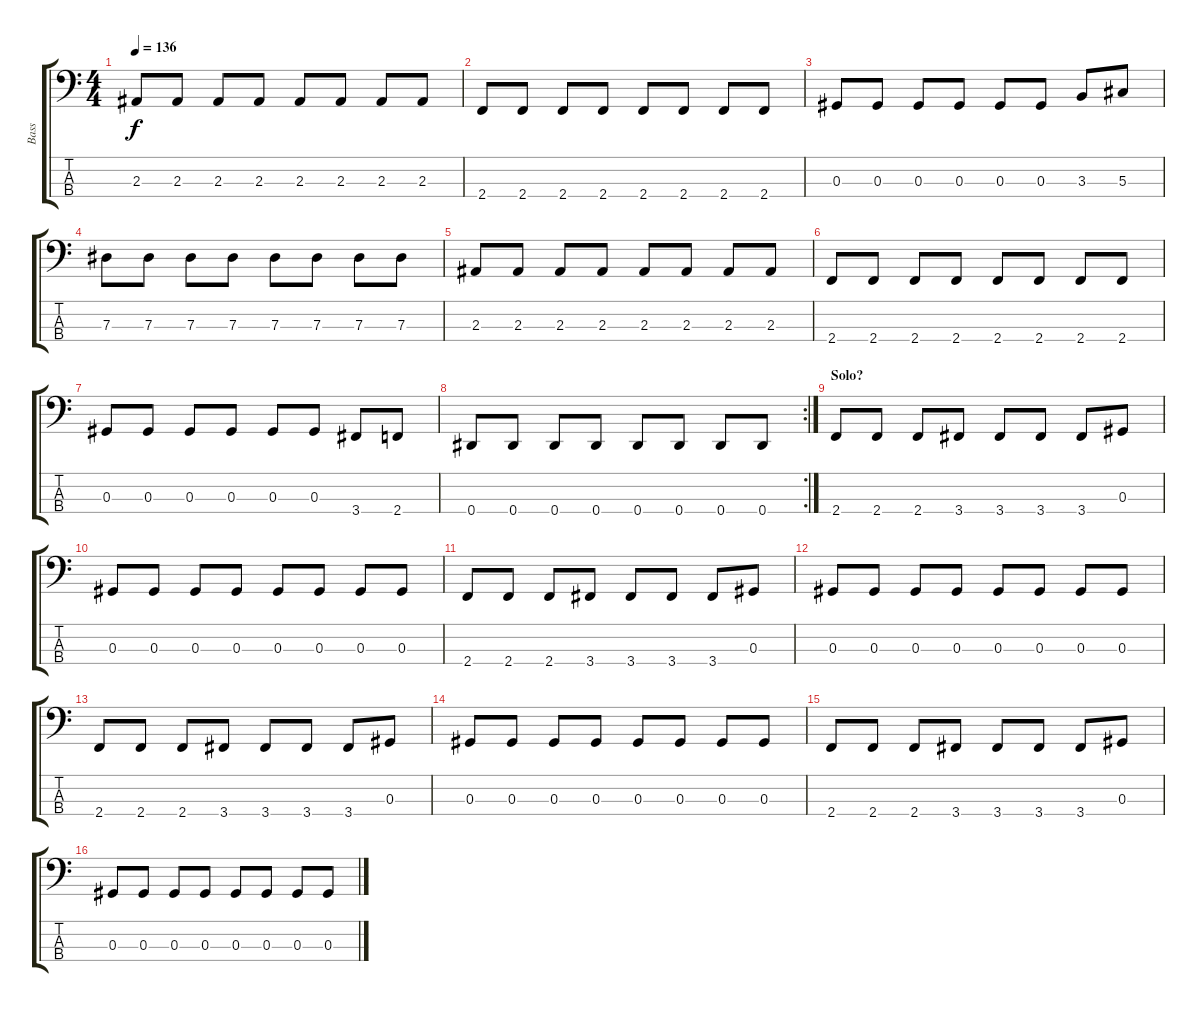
\track ("Bass" "Bass") {instrument slapbass2}
\staff {score tabs}
\tuning (Gb2 Db2 Ab1 Eb1) {hide}
\ts (4 4)
\tempo 136
\clef f4
\ks c
2.3.8{dy f} 2.3.8 2.3.8 2.3.8 2.3.8 2.3.8 2.3.8 2.3.8 |
2.4.8 2.4.8 2.4.8 2.4.8 2.4.8 2.4.8 2.4.8 2.4.8 |
0.3.8 0.3.8 0.3.8 0.3.8 0.3.8 0.3.8 3.3.8 5.3.8 |
7.3.8 7.3.8 7.3.8 7.3.8 7.3.8 7.3.8 7.3.8 7.3.8 |
2.3.8 2.3.8 2.3.8 2.3.8 2.3.8 2.3.8 2.3.8 2.3.8 |
2.4.8 2.4.8 2.4.8 2.4.8 2.4.8 2.4.8 2.4.8 2.4.8 |
0.3.8 0.3.8 0.3.8 0.3.8 0.3.8 0.3.8 3.4.8 2.4.8 |
\rc 2
0.4.8 0.4.8 0.4.8 0.4.8 0.4.8 0.4.8 0.4.8 0.4.8 |
\section ("" "Solo?")
2.4.8{volume 16} 2.4.8 2.4.8 3.4.8 3.4.8 3.4.8 3.4.8 0.3.8 |
0.3.8 0.3.8 0.3.8 0.3.8 0.3.8 0.3.8 0.3.8 0.3.8 |
2.4.8 2.4.8 2.4.8 3.4.8 3.4.8 3.4.8 3.4.8 0.3.8 |
0.3.8 0.3.8 0.3.8 0.3.8 0.3.8 0.3.8 0.3.8 0.3.8 |
2.4.8 2.4.8 2.4.8 3.4.8 3.4.8 3.4.8 3.4.8 0.3.8 |
0.3.8 0.3.8 0.3.8 0.3.8 0.3.8 0.3.8 0.3.8 0.3.8 |
2.4.8 2.4.8 2.4.8 3.4.8 3.4.8 3.4.8 3.4.8 0.3.8 |
0.3.8 0.3.8 0.3.8 0.3.8 0.3.8 0.3.8 0.3.8 0.3.8
